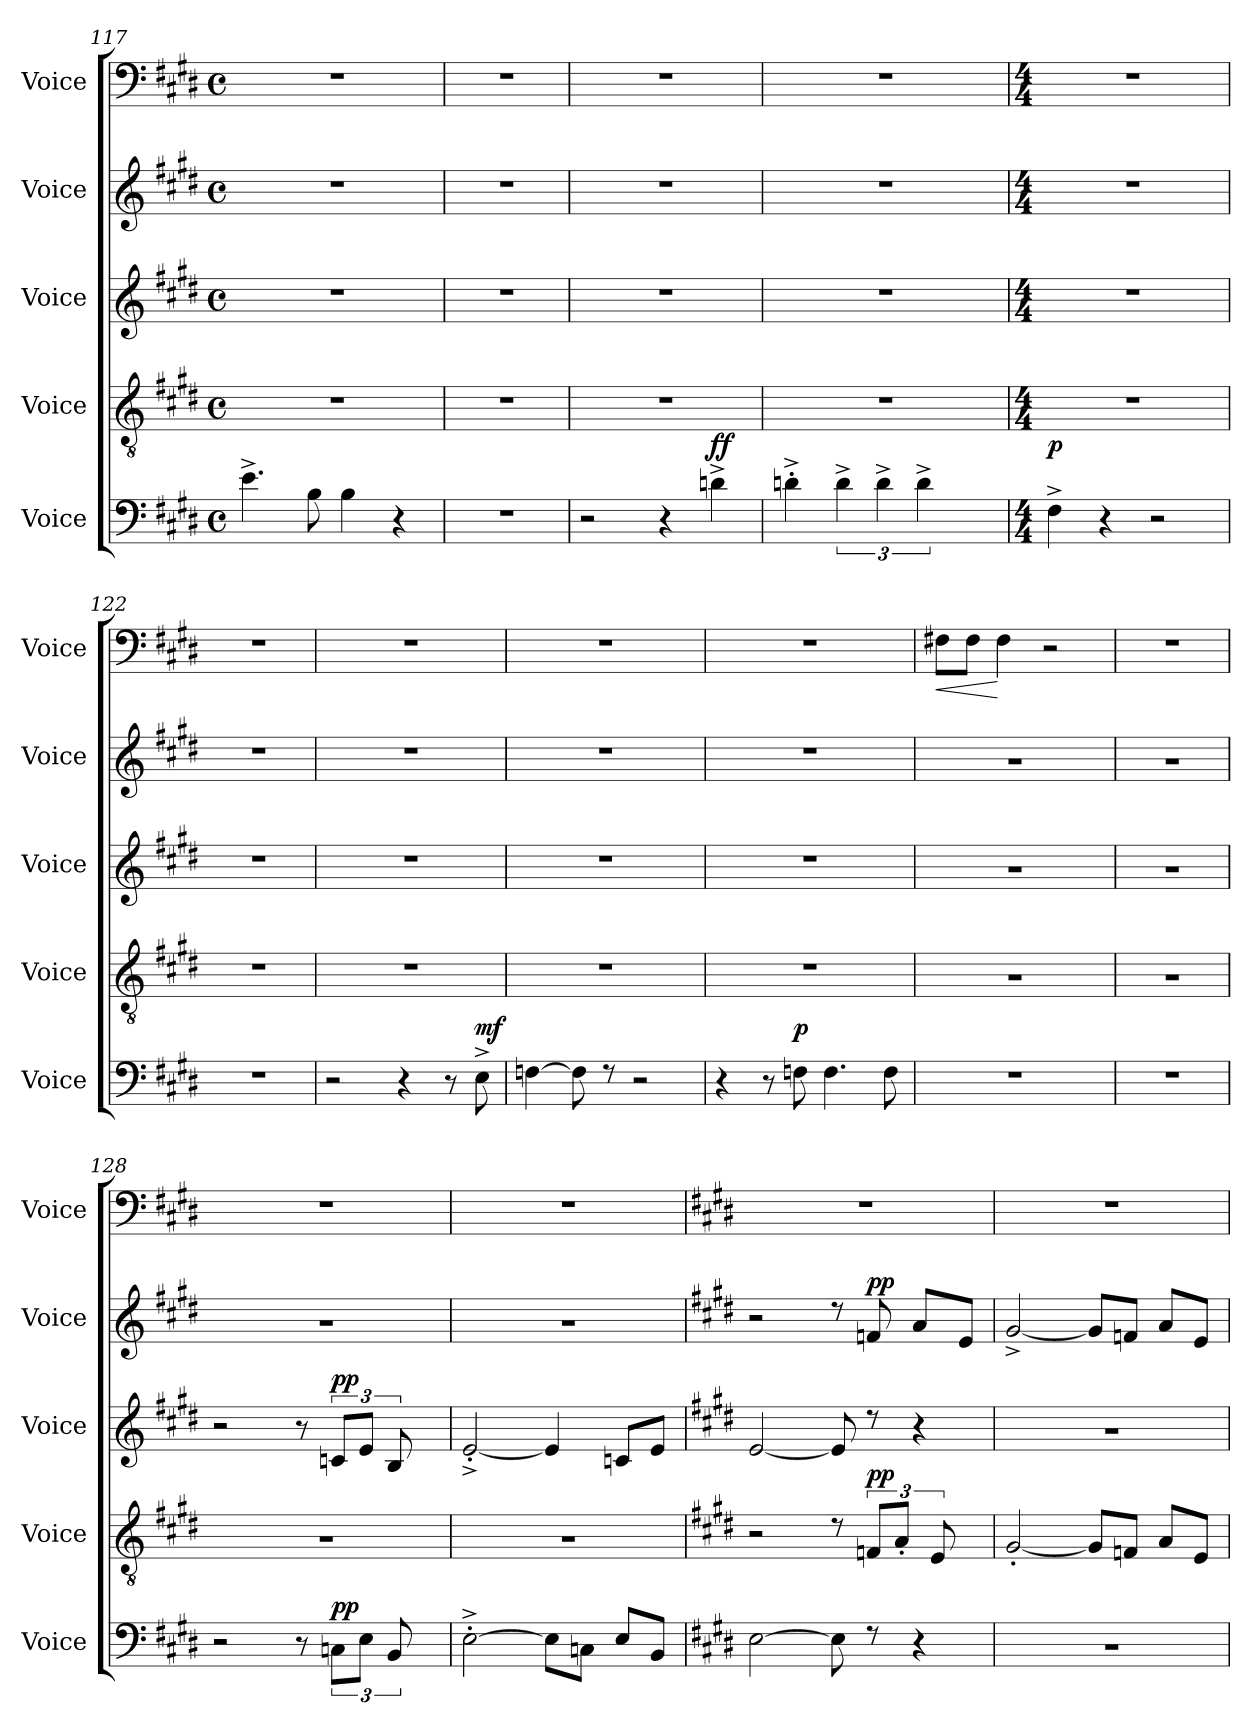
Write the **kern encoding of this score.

**kern	**dynam	**kern	**dynam	**kern	**dynam	**kern	**dynam	**kern	**dynam
*part5	*part5	*part4	*part4	*part3	*part3	*part2	*part2	*part1	*part1
*staff5	*staff5	*staff4	*staff4	*staff3	*staff3	*staff2	*staff2	*staff1	*staff1
*I"Voice	*	*I"Voice	*	*I"Voice	*	*I"Voice	*	*I"Voice	*
*I'Voice	*	*I'Voice	*	*I'Voice	*	*I'Voice	*	*I'Voice	*
!!LO:LB:g=z
*clefF4	*	*clefGv2	*	*clefG2	*	*clefG2	*	*clefF4	*
*k[f#c#g#d#]	*	*k[f#c#g#d#]	*	*k[f#c#g#d#]	*	*k[f#c#g#d#]	*	*k[f#c#g#d#]	*
*M4/4	*	*M4/4	*	*M4/4	*	*M4/4	*	*M4/4	*
*met(c)	*	*met(c)	*	*met(c)	*	*met(c)	*	*met(c)	*
=117	=117	=117	=117	=117	=117	=117	=117	=117	=117
4.e^>\	.	1r	.	1r	.	1r	.	1r	.
8B\	.	.	.	.	.	.	.	.	.
4B\	.	.	.	.	.	.	.	.	.
4r	.	.	.	.	.	.	.	.	.
=118	=118	=118	=118	=118	=118	=118	=118	=118	=118
1r	.	1r	.	1r	.	1r	.	1r	.
=119	=119	=119	=119	=119	=119	=119	=119	=119	=119
2rE	.	1r	.	1r	.	1r	.	1r	.
4r	.	.	.	.	.	.	.	.	.
!	!LO:DY:a	!	!	!	!	!	!	!	!
4dn^>\	ff	.	.	.	.	.	.	.	.
=120	=120	=120	=120	=120	=120	=120	=120	=120	=120
4dn^>'>\	.	1r	.	1r	.	1r	.	1r	.
6d^>\	.	.	.	.	.	.	.	.	.
6d^>\	.	.	.	.	.	.	.	.	.
6d^>\	.	.	.	.	.	.	.	.	.
4ryy	.	.	.	.	.	.	.	.	.
!!LO:LB:g=z
=121	=121	=121	=121	=121	=121	=121	=121	=121	=121
*M4/4	*	*M4/4	*	*M4/4	*	*M4/4	*	*M4/4	*
!	!LO:DY:a	!	!	!	!	!	!	!	!
4F#^<\	p	1r	.	1r	.	1r	.	1r	.
4r	.	.	.	.	.	.	.	.	.
2rE	.	.	.	.	.	.	.	.	.
=122	=122	=122	=122	=122	=122	=122	=122	=122	=122
1r	.	1r	.	1r	.	1r	.	1r	.
=123	=123	=123	=123	=123	=123	=123	=123	=123	=123
2rE	.	1r	.	1r	.	1r	.	1r	.
4r	.	.	.	.	.	.	.	.	.
8r	.	.	.	.	.	.	.	.	.
!	!LO:DY:a	!	!	!	!	!	!	!	!
8E^<\	mf	.	.	.	.	.	.	.	.
=124	=124	=124	=124	=124	=124	=124	=124	=124	=124
[>4Fn\	.	1r	.	1r	.	1r	.	1r	.
8F\]	.	.	.	.	.	.	.	.	.
8rE	.	.	.	.	.	.	.	.	.
2rE	.	.	.	.	.	.	.	.	.
=125	=125	=125	=125	=125	=125	=125	=125	=125	=125
4r	.	1r	.	1r	.	1r	.	1r	.
8r	.	.	.	.	.	.	.	.	.
!	!LO:DY:a	!	!	!	!	!	!	!	!
8FnZ<\	p	.	.	.	.	.	.	.	.
4.F\	.	.	.	.	.	.	.	.	.
8FZ<\	.	.	.	.	.	.	.	.	.
!!LO:LB:g=z
=126	=126	=126	=126	=126	=126	=126	=126	=126	=126
!	!	!	!	!	!	!	!	!	!LO:HP:b
1rF	.	1rc	.	1rcc	.	1rcc	.	8F#X\L	<
.	.	.	.	.	.	.	.	8F#\J	.
.	.	.	.	.	.	.	.	4F#\	[
.	.	.	.	.	.	.	.	2r	.
=127	=127	=127	=127	=127	=127	=127	=127	=127	=127
1rF	.	1rc	.	1rcc	.	1rcc	.	1rF	.
=128	=128	=128	=128	=128	=128	=128	=128	=128	=128
2rE	.	1rc	.	2rcc	.	1rcc	.	1rF	.
8r	.	.	.	8r	.	.	.	.	.
!	!LO:DY:a	!	!	!	!LO:DY:a	!	!	!	!
12Cn\L	pp	.	.	12cn/L	pp	.	.	.	.
12E\J	.	.	.	12e/J	.	.	.	.	.
12BB/	.	.	.	12B/	.	.	.	.	.
8ryy	.	.	.	8ryy	.	.	.	.	.
=129	=129	=129	=129	=129	=129	=129	=129	=129	=129
[>2E^<'<'<\	.	1rc	.	[<2e^<'<'</	.	1rcc	.	1rF	.
8E\L]	.	.	.	4e/]	.	.	.	.	.
8Cn\J	.	.	.	.	.	.	.	.	.
8E/L	.	.	.	8cn/L	.	.	.	.	.
8BB/J	.	.	.	8e/J	.	.	.	.	.
!!LO:PB:g=z
=130	=130	=130	=130	=130	=130	=130	=130	=130	=130
*k[f#c#g#d#]	*	*k[f#c#g#d#]	*	*k[f#c#g#d#]	*	*k[f#c#g#d#]	*	*k[f#c#g#d#]	*
[>2E\	.	2rc	.	[<2e/	.	2r	.	1r	.
8E\]	.	8rc	.	8e/]	.	8rcc	.	.	.
!	!	!	!LO:DY:a	!	!	!	!LO:DY:a	!	!
8rE	.	12Fn/L	pp	8rcc	.	8fnZ</	pp	.	.
.	.	12A'</J	.	.	.	.	.	.	.
4r	.	.	.	4r	.	8aZ</L	.	.	.
.	.	12E/	.	.	.	.	.	.	.
.	.	8ryy	.	.	.	8e/J	.	.	.
=131	=131	=131	=131	=131	=131	=131	=131	=131	=131
1rE	.	[<2G#'<'</	.	1rcc	.	[<2g#^</	.	1r	.
.	.	8G#/L]	.	.	.	8g#/L]	.	.	.
.	.	8Fn/J	.	.	.	8fn/J	.	.	.
.	.	8A/L	.	.	.	8a/L	.	.	.
.	.	8E/J	.	.	.	8e/J	.	.	.
=	=	=	=	=	=	=	=	=	=
*-	*-	*-	*-	*-	*-	*-	*-	*-	*-
